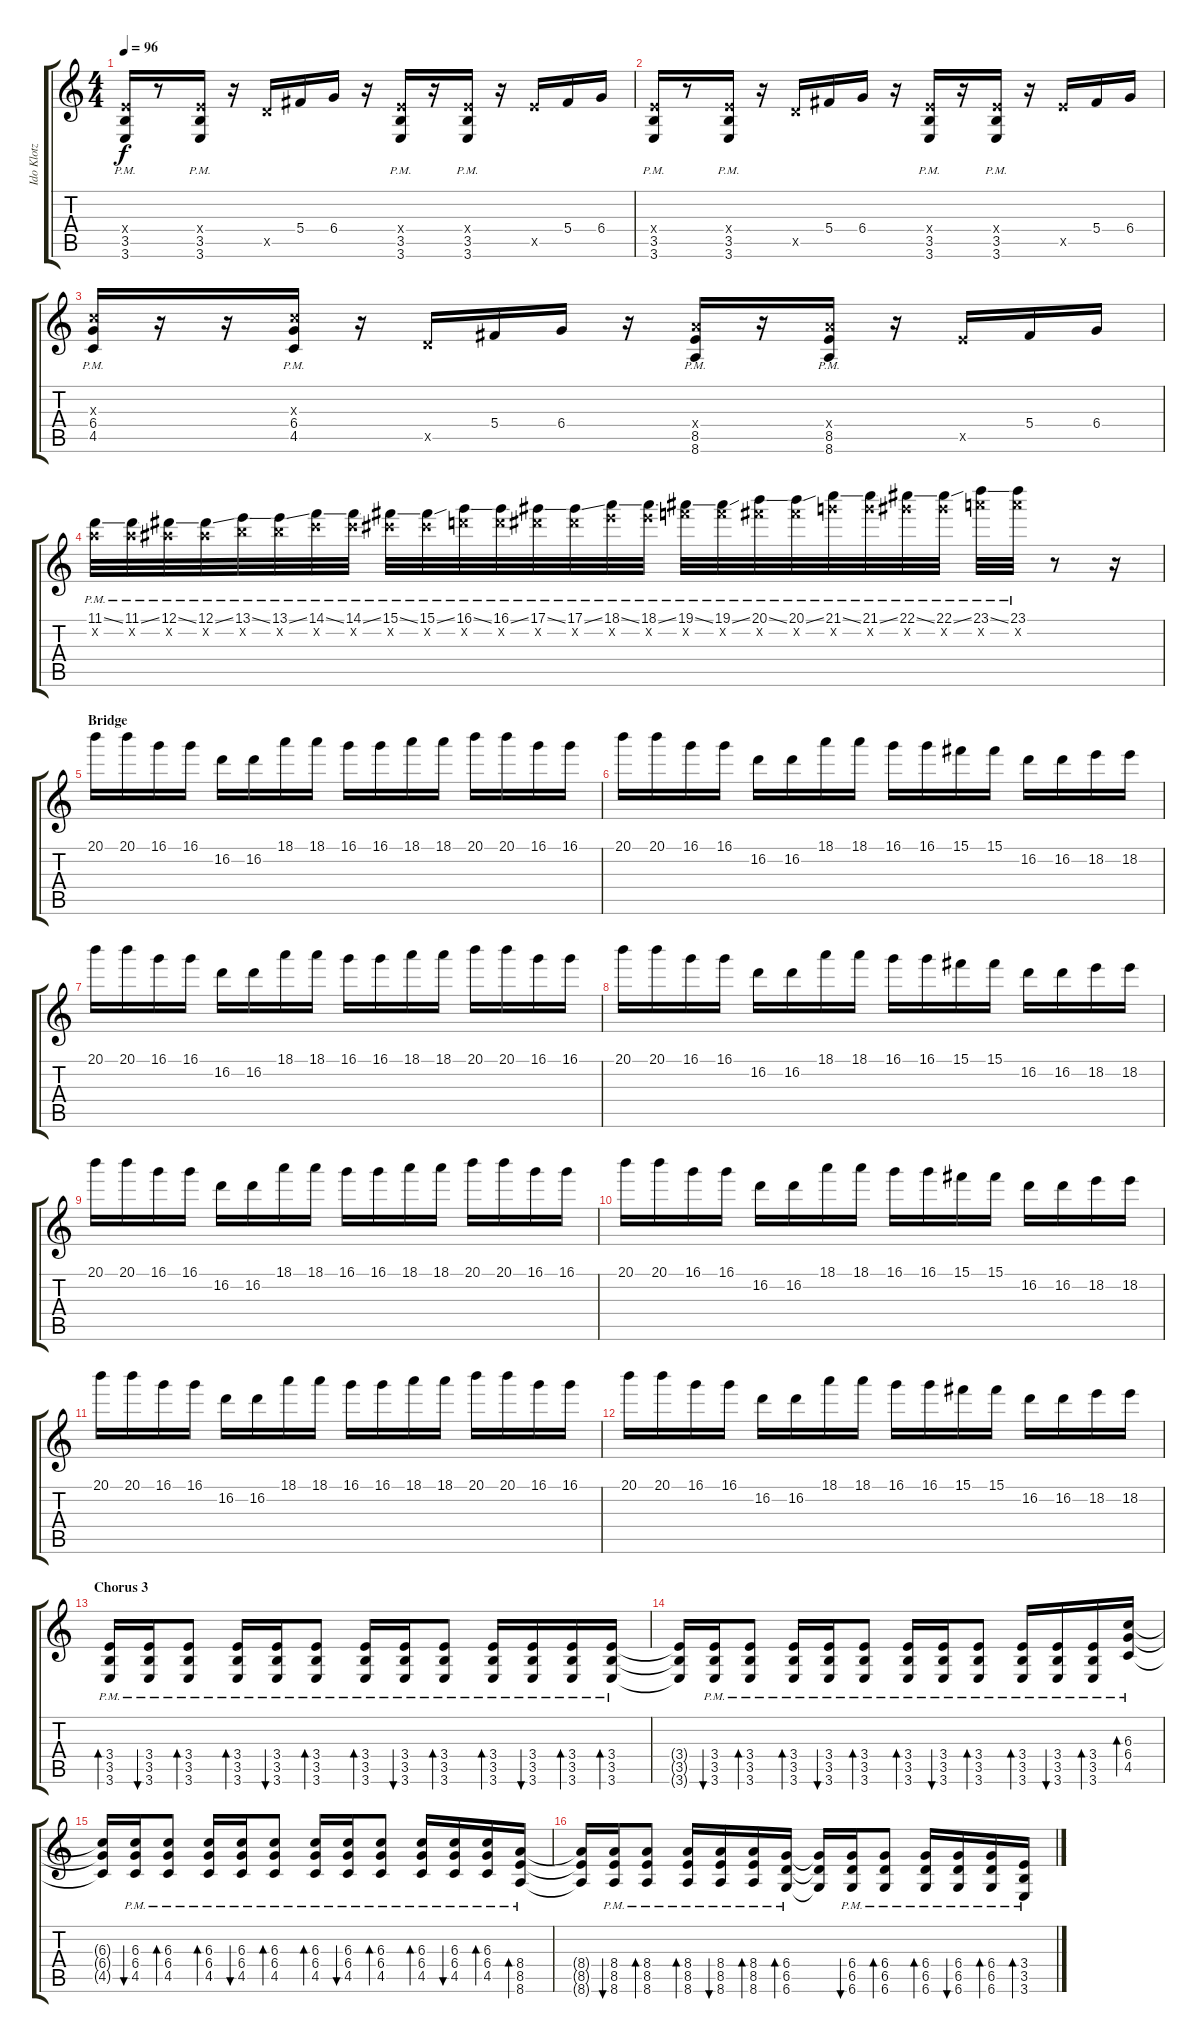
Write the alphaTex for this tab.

\track ("Ido Klotz" "Ido Klotz") {instrument distortionguitar}
\staff {score tabs}
\tuning (Eb4 Bb3 Gb3 Db3 Ab2 Db2) {hide}
\ts (4 4)
\tempo 96
\clef g2
\ks c
(3.4{x} 3.5{pm} 3.6).16{dy f} r.8 (3.4{x} 3.5{pm} 3.6).16 r.16 6.5{x}.16 5.4.16 6.4.16 r.16 (3.4{x} 3.5{pm} 3.6).16 r.16 (3.4{x} 3.5{pm} 3.6).16 r.16 8.5{x}.16 5.4.16 6.4.16 |
(3.4{x} 3.5{pm} 3.6).16 r.8 (3.4{x} 3.5{pm} 3.6).16 r.16 6.5{x}.16 5.4.16 6.4.16 r.16 (3.4{x} 3.5{pm} 3.6).16 r.16 (3.4{x} 3.5{pm} 3.6).16 r.16 8.5{x}.16 5.4.16 6.4.16 |
(6.3{x} 6.4{pm} 4.5).16 r.16 r.16 (6.3{x} 6.4{pm} 4.5).16 r.16 6.5{x}.16 5.4.16 6.4.16 r.16 (8.4{x} 8.5{pm} 8.6).16 r.16 (8.4{x} 8.5{pm} 8.6).16 r.16 8.5{x}.16 5.4.16 6.4.16 |
(11.1{ss pm} 11.2{pm x}).32 (11.1{ss pm} 11.2{pm x}).32 (12.1{ss pm} 12.2{pm x}).32 (12.1{ss pm} 12.2{pm x}).32 (13.1{ss pm} 13.2{pm x}).32 (13.1{ss pm} 13.2{pm x}).32 (14.1{ss pm} 14.2{pm x}).32 (14.1{ss pm} 14.2{pm x}).32 (15.1{ss pm} 15.2{pm x}).32 (15.1{ss pm} 15.2{pm x}).32 (16.1{ss pm} 16.2{pm x}).32 (16.1{ss pm} 16.2{pm x}).32 (17.1{ss pm} 17.2{pm x}).32 (17.1{ss pm} 17.2{pm x}).32 (18.1{ss pm} 18.2{pm x}).32 (18.1{ss pm} 18.2{pm x}).32 (19.1{ss pm} 19.2{pm x}).32 (19.1{ss pm} 19.2{pm x}).32 (20.1{ss pm} 20.2{pm x}).32 (20.1{ss pm} 20.2{pm x}).32 (21.1{ss pm} 21.2{pm x}).32 (21.1{ss pm} 21.2{pm x}).32 (22.1{ss pm} 22.2{pm x}).32 (22.1{ss pm} 22.2{pm x}).32 (23.1{ss pm} 23.2{pm x}).32 (23.1{pm} 23.2{pm x}).32 r.8 r.16 |
\section ("" "Bridge")
20.1.16 20.1.16 16.1.16 16.1.16 16.2.16 16.2.16 18.1.16 18.1.16 16.1.16 16.1.16 18.1.16 18.1.16 20.1.16 20.1.16 16.1.16 16.1.16 |
20.1.16 20.1.16 16.1.16 16.1.16 16.2.16 16.2.16 18.1.16 18.1.16 16.1.16 16.1.16 15.1.16 15.1.16 16.2.16 16.2.16 18.2.16 18.2.16 |
20.1.16 20.1.16 16.1.16 16.1.16 16.2.16 16.2.16 18.1.16 18.1.16 16.1.16 16.1.16 18.1.16 18.1.16 20.1.16 20.1.16 16.1.16 16.1.16 |
20.1.16 20.1.16 16.1.16 16.1.16 16.2.16 16.2.16 18.1.16 18.1.16 16.1.16 16.1.16 15.1.16 15.1.16 16.2.16 16.2.16 18.2.16 18.2.16 |
20.1.16 20.1.16 16.1.16 16.1.16 16.2.16 16.2.16 18.1.16 18.1.16 16.1.16 16.1.16 18.1.16 18.1.16 20.1.16 20.1.16 16.1.16 16.1.16 |
20.1.16 20.1.16 16.1.16 16.1.16 16.2.16 16.2.16 18.1.16 18.1.16 16.1.16 16.1.16 15.1.16 15.1.16 16.2.16 16.2.16 18.2.16 18.2.16 |
20.1.16 20.1.16 16.1.16 16.1.16 16.2.16 16.2.16 18.1.16 18.1.16 16.1.16 16.1.16 18.1.16 18.1.16 20.1.16 20.1.16 16.1.16 16.1.16 |
20.1.16 20.1.16 16.1.16 16.1.16 16.2.16 16.2.16 18.1.16 18.1.16 16.1.16 16.1.16 15.1.16 15.1.16 16.2.16 16.2.16 18.2.16 18.2.16 |
\section ("" "Chorus 3")
(3.4{pm} 3.5 3.6).16{bd 120} (3.4{pm} 3.5 3.6).16{bu 120} (3.4{pm} 3.5 3.6).8{bd 120} (3.4{pm} 3.5 3.6).16{bd 120} (3.4{pm} 3.5 3.6).16{bu 120} (3.4{pm} 3.5 3.6).8{bd 120} (3.4{pm} 3.5 3.6).16{bd 120} (3.4{pm} 3.5 3.6).16{bu 120} (3.4{pm} 3.5 3.6).8{bd 120} (3.4{pm} 3.5 3.6).16{bd 120} (3.4{pm} 3.5 3.6).16{bu 120} (3.4{pm} 3.5{pm} 3.6).16{bd 120} (3.4{pm} 3.5 3.6).16{bd 120} |
(3.4{t} 3.5{t} 3.6{t}).16 (3.4{pm} 3.5 3.6).16{bu 120} (3.4{pm} 3.5 3.6).8{bd 120} (3.4{pm} 3.5 3.6).16{bd 120} (3.4{pm} 3.5 3.6).16{bu 120} (3.4{pm} 3.5 3.6).8{bd 120} (3.4{pm} 3.5 3.6).16{bd 120} (3.4{pm} 3.5 3.6).16{bu 120} (3.4{pm} 3.5 3.6).8{bd 120} (3.4{pm} 3.5 3.6).16{bd 120} (3.4{pm} 3.5 3.6).16{bu 120} (3.4{pm} 3.5{pm} 3.6).16{bd 120} (6.3{pm} 6.4 4.5).16{bd 120} |
(6.3{t} 6.4{t} 4.5{t}).16 (6.3{pm} 6.4 4.5).16{bu 120} (6.3{pm} 6.4 4.5).8{bd 120} (6.3{pm} 6.4 4.5).16{bd 120} (6.3{pm} 6.4 4.5).16{bu 120} (6.3{pm} 6.4 4.5).8{bd 120} (6.3{pm} 6.4 4.5).16{bd 120} (6.3{pm} 6.4 4.5).16{bu 120} (6.3{pm} 6.4 4.5).8{bd 120} (6.3{pm} 6.4 4.5).16{bd 120} (6.3{pm} 6.4 4.5).16{bu 120} (6.3{pm} 6.4{pm} 4.5).16{bd 120} (8.4{pm} 8.5 8.6).16{bd 120} |
(8.4{t} 8.5{t} 8.6{t}).16 (8.4{pm} 8.5 8.6).16{bu 120} (8.4{pm} 8.5 8.6).8{bd 120} (8.4{pm} 8.5 8.6).16{bd 120} (8.4{pm} 8.5 8.6).16{bu 120} (8.4{pm} 8.5{pm} 8.6).16{bd 120} (6.4{pm} 6.5 6.6).16{bd 120} (6.4{t} 6.5{t} 6.6{t}).16 (6.4{pm} 6.5 6.6).16{bu 120} (6.4{pm} 6.5 6.6).8{bd 120} (6.4{pm} 6.5 6.6).16{bd 120} (6.4{pm} 6.5 6.6).16{bu 120} (6.4{pm} 6.5 6.6).16{bd 120} (3.4{pm} 3.5 3.6).16{bd 120}
